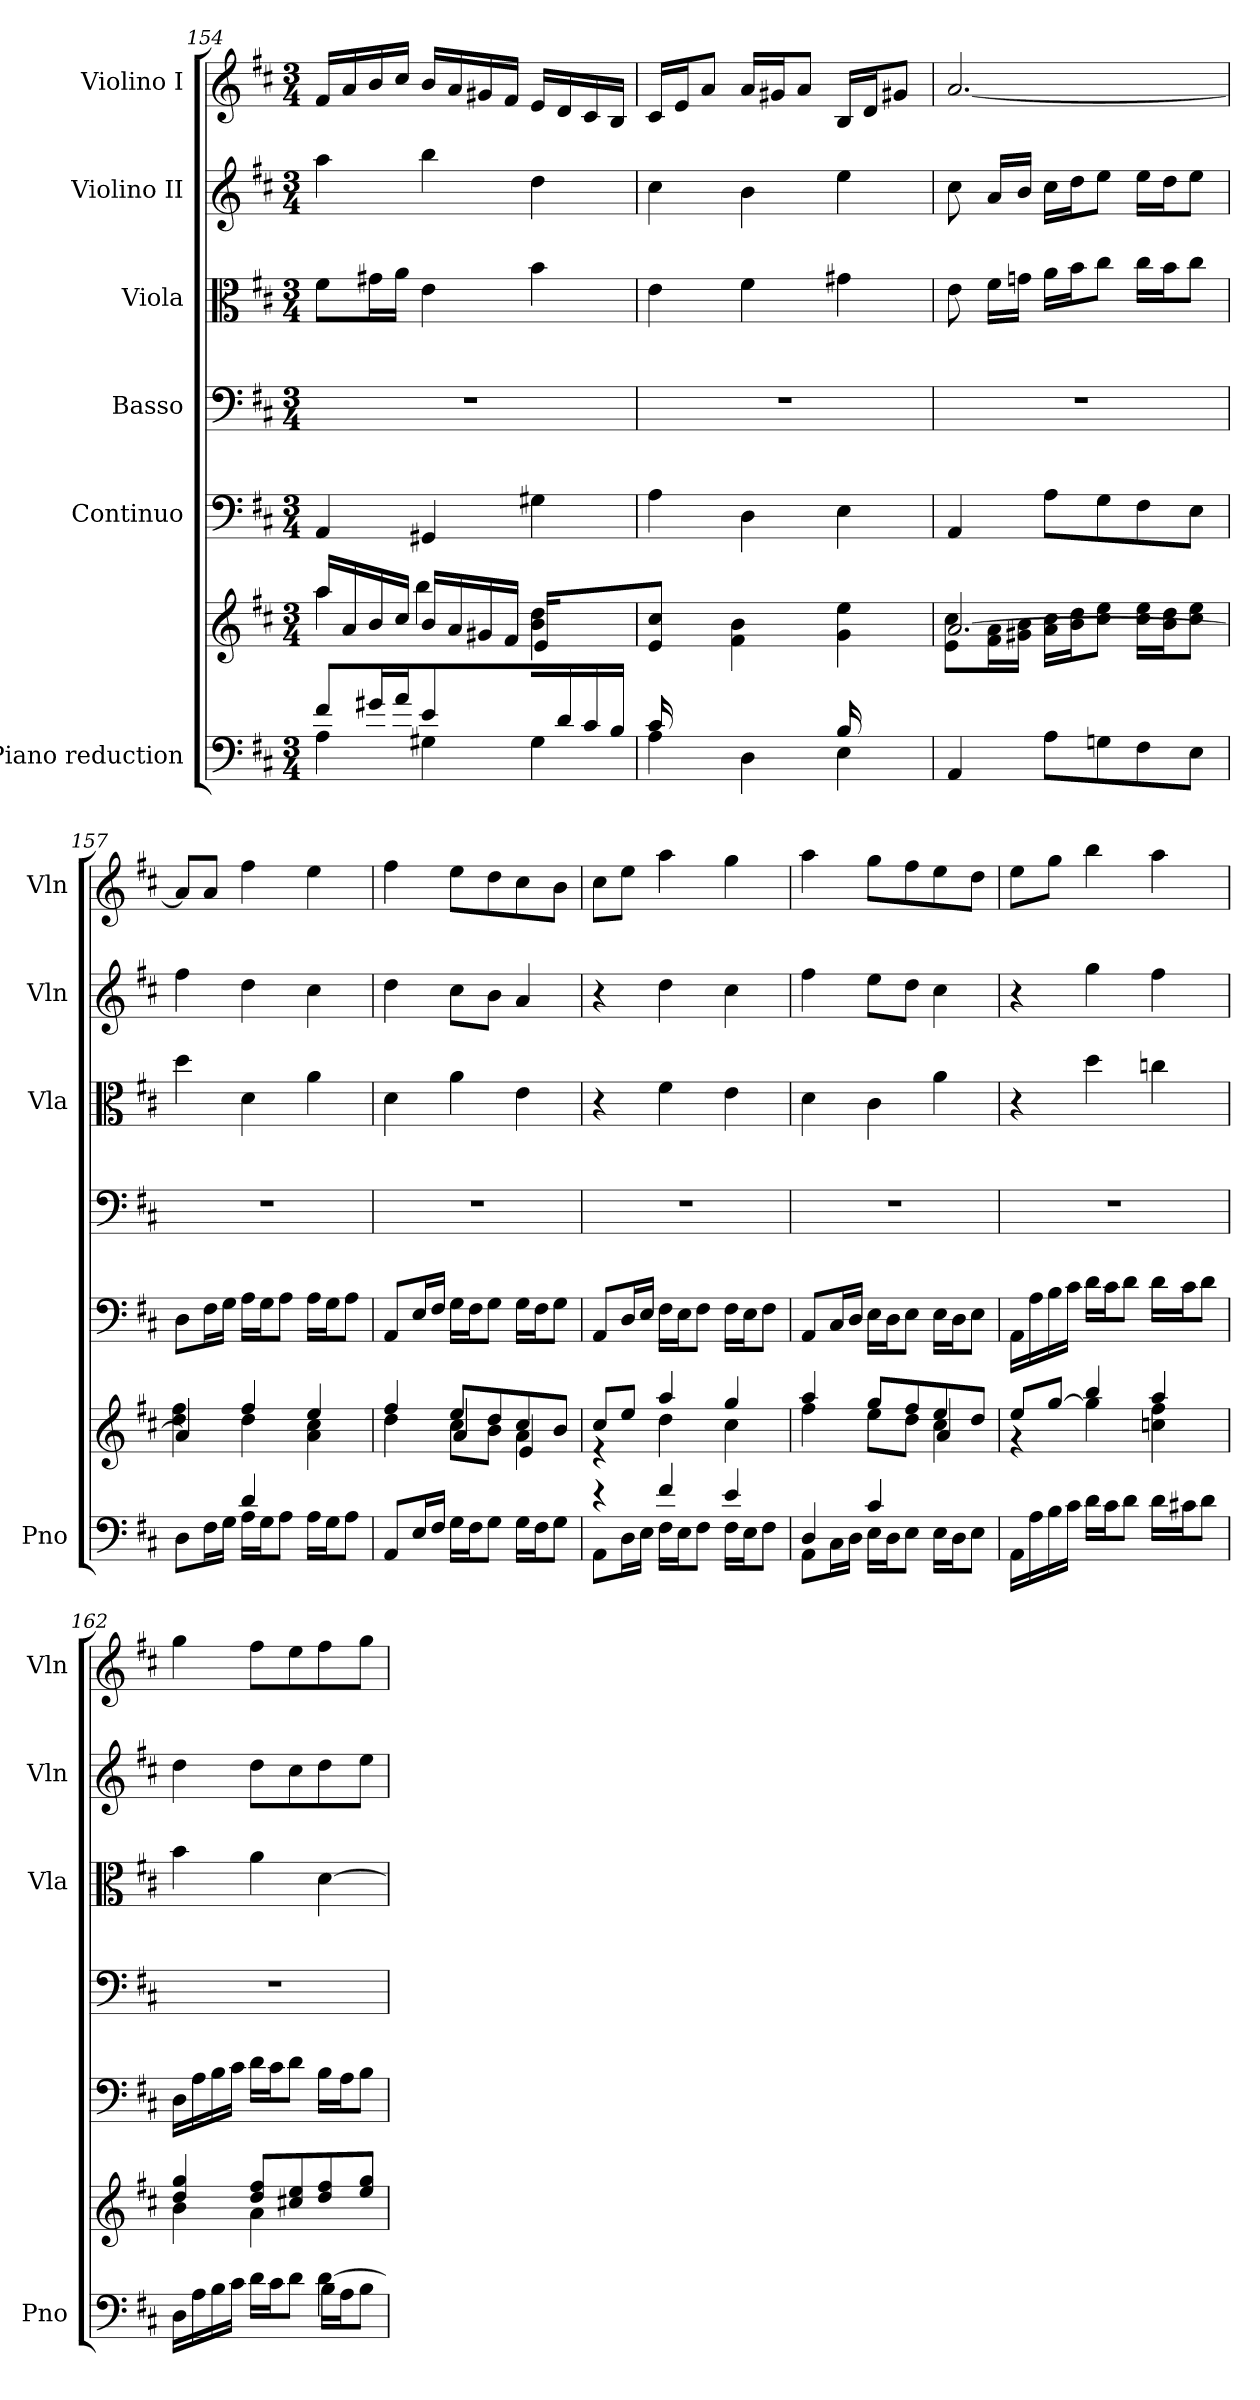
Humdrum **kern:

**kern	**kern	**kern	**kern	**kern	**kern	**kern
*part6	*part6	*part5	*part4	*part3	*part2	*part1
*staff7	*staff6	*staff5	*staff4	*staff3	*staff2	*staff1
*I"Piano reduction	*	*I"Continuo	*I"Basso	*I"Viola	*I"Violino II	*I"Violino I
*I'Pno	*	*	*	*I'Vla	*I'Vln	*I'Vln
*clefF4	*clefG2	*clefF4	*clefF4	*clefC3	*clefG2	*clefG2
*k[f#c#]	*k[f#c#]	*k[f#c#]	*k[f#c#]	*k[f#c#]	*k[f#c#]	*k[f#c#]
*M3/4	*M3/4	*M3/4	*M3/4	*M3/4	*M3/4	*M3/4
=154	=154	=154	=154	=154	=154	=154
*^	*^	*	*	*	*	*
*	*	*	*^	*	*	*	*	*
8f#/L	4A\	16aa/LL	4aa\	2ryy	4AA/	2.r	8f#\L	4aa\	16f#/LL
.	.	16a/	.	.	.	.	.	.	16a/
16g#X/L	.	16b/	.	.	.	.	16g#X\L	.	16b/
16a/JJ	.	16cc#/JJ	.	.	.	.	16a\JJ	.	16cc#/JJ
4e/	4G#X\	16b/LL	4bb\	.	4GG#X/	.	4e\	4bb\	16b/LL
.	.	16a/	.	.	.	.	.	.	16a/
.	.	16g#X/	.	.	.	.	.	.	16g#X/
.	.	16f#/JJ	.	.	.	.	.	.	16f#/JJ
16ryy	4G#\	4ryy	4b\ 4dd\	16e/LL	4G#X\	.	4b\	4dd\	16e/LL
16d/	.	.	.	8.ryy	.	.	.	.	16d/
16c#/	.	.	.	.	.	.	.	.	16c#/
16B/JJ	.	.	.	.	.	.	.	.	16B/JJ
*	*	*	*v	*v	*	*	*	*	*
=155	=155	=155	=155	=155	=155	=155	=155	=155
16c#/LL	4A\	16ryy	4e\ 4cc#\	4A\	2.r	4e\	4cc#\	16c#/LL
4..ryy	.	16e/J	.	.	.	.	.	16e/J
.	.	8a/J	.	.	.	.	.	8a/J
.	4D\	16a/LL	4f#\ 4b\	4D\	.	4f#\	4b\	16a/LL
.	.	16g#X/J	.	.	.	.	.	16g#X/J
.	.	8a/J	.	.	.	.	.	8a/J
16B/LL	4E\	16ryy	4g#\ 4ee\	4E\	.	4g#X\	4ee\	16B/LL
8.ryy	.	16d/J	.	.	.	.	.	16d/J
.	.	8g#X/J	.	.	.	.	.	8g#X/J
*v	*v	*	*	*	*	*	*	*
!!LO:PB:g=z
=156	=156	=156	=156	=156	=156	=156	=156
4AA/	[2.a/	8e\ 8cc#\L	4AA/	2.r	8e\	8cc#\	[2.a/
.	.	16f#\ 16a\L	.	.	16f#\LL	16a/LL	.
.	.	16g#X\ 16b\JJ	.	.	16gn\JJ	16b/JJ	.
8A\L	.	16a\ 16cc#\LL	8A\L	.	16a\LL	16cc#\LL	.
.	.	16b\ 16dd\J	.	.	16b\J	16dd\J	.
8Gn\	.	8cc#\ 8ee\J	8G\	.	8cc#\J	8ee\J	.
8F#\	.	16cc#\ 16ee\LL	8F#\	.	16cc#\LL	16ee\LL	.
.	.	16b\ 16dd\J	.	.	16b\J	16dd\J	.
8E\J	.	8cc#\ 8ee\J	8E\J	.	8cc#\J	8ee\J	.
=157	=157	=157	=157	=157	=157	=157	=157
*^	*	*	*	*	*	*	*
4ryy	8D\L	4a/]	4dd\ 4ff#\	8D\L	2.r	4dd\	4ff#\	8a/L]
.	16F#\L	.	.	16F#\L	.	.	.	8a/J
.	16G\JJ	.	.	16G\JJ	.	.	.	.
4d/	16A\LL	4ff#/	4dd\	16A\LL	.	4d\	4dd\	4ff#\
.	16G\J	.	.	16G\J	.	.	.	.
.	8A\J	.	.	8A\J	.	.	.	.
4ryy	16A\LL	4ee/	4a\ 4cc#\	16A\LL	.	4a\	4cc#\	4ee\
.	16G\J	.	.	16G\J	.	.	.	.
.	8A\J	.	.	8A\J	.	.	.	.
*v	*v	*	*	*	*	*	*	*
=158	=158	=158	=158	=158	=158	=158	=158
*	*	*^	*	*	*	*	*
8AA/L	4ff#/	4dd\	4ryy	8AA/L	2.r	4d\	4dd\	4ff#\
16E/L	.	.	.	16E/L	.	.	.	.
16F#/JJ	.	.	.	16F#/JJ	.	.	.	.
16G\LL	8ee/L	8cc#\L	4a/	16G\LL	.	4a\	8cc#\L	8ee\L
16F#\J	.	.	.	16F#\J	.	.	.	.
8G\J	8dd/	8b\J	.	8G\J	.	.	8b\J	8dd\
16G\LL	8cc#/	4a\	4e/	16G\LL	.	4e\	4a/	8cc#\
16F#\J	.	.	.	16F#\J	.	.	.	.
8G\J	8b/J	.	.	8G\J	.	.	.	8b\J
*	*	*v	*v	*	*	*	*	*
=159	=159	=159	=159	=159	=159	=159	=159
*^	*	*	*	*	*	*	*
4r	8AA\L	8cc#/L	4r	8AA/L	2.r	4r	4r	8cc#\L
.	16D\L	8ee/J	.	16D/L	.	.	.	8ee\J
.	16E\JJ	.	.	16E/JJ	.	.	.	.
4f#/	16F#\LL	4aa/	4dd\	16F#\LL	.	4f#\	4dd\	4aa\
.	16E\J	.	.	16E\J	.	.	.	.
.	8F#\J	.	.	8F#\J	.	.	.	.
4e/	16F#\LL	4gg/	4cc#\	16F#\LL	.	4e\	4cc#\	4gg\
.	16E\J	.	.	16E\J	.	.	.	.
.	8F#\J	.	.	8F#\J	.	.	.	.
=160	=160	=160	=160	=160	=160	=160	=160	=160
*	*	*	*^	*	*	*	*	*
4D/	8AA\L	4aa/	4ff#\	2ryy	8AA/L	2.r	4d\	4ff#\	4aa\
.	16C#\L	.	.	.	16C#/L	.	.	.	.
.	16D\JJ	.	.	.	16D/JJ	.	.	.	.
4c#/	16E\LL	8gg/L	8ee\L	.	16E\LL	.	4c#\	8ee\L	8gg\L
.	16D\J	.	.	.	16D\J	.	.	.	.
.	8E\J	8ff#/	8dd\J	.	8E\J	.	.	8dd\J	8ff#\
4ryy	16E\LL	8ee/	4cc#\	4a/	16E\LL	.	4a\	4cc#\	8ee\
.	16D\J	.	.	.	16D\J	.	.	.	.
.	8E\J	8dd/J	.	.	8E\J	.	.	.	8dd\J
*v	*v	*	*	*	*	*	*	*	*
*	*	*v	*v	*	*	*	*	*
=161	=161	=161	=161	=161	=161	=161	=161
16AA\LL	8ee/L	4r	16AA\LL	2.r	4r	4r	8ee\L
16A\	.	.	16A\	.	.	.	.
16B\	[<8gg/J	.	16B\	.	.	.	8gg\J
16c#\JJ	.	.	16c#\JJ	.	.	.	.
16d\LL	4bb/	4gg\]	16d\LL	.	4dd\	4gg\	4bb\
16c#\J	.	.	16c#\J	.	.	.	.
8d\J	.	.	8d\J	.	.	.	.
16d\LL	4aa/	4ccn\ 4ff#\	16d\LL	.	4ccn\	4ff#\	4aa\
16c#X\J	.	.	16c#\J	.	.	.	.
8d\J	.	.	8d\J	.	.	.	.
!!LO:LB:g=z
=162	=162	=162	=162	=162	=162	=162	=162
*^	*	*	*	*	*	*	*
2ryy	16D\LL	4dd/ 4gg/	4b\	16D\LL	2.r	4b\	4dd\	4gg\
.	16A\	.	.	16A\	.	.	.	.
.	16B\	.	.	16B\	.	.	.	.
.	16c#\JJ	.	.	16c#\JJ	.	.	.	.
.	16d\LL	8dd/ 8ff#/L	4a\	16d\LL	.	4a\	8dd\L	8ff#\L
.	16c#\J	.	.	16c#\J	.	.	.	.
.	8d\J	8cc#X/ 8ee/	.	8d\J	.	.	8cc#\	8ee\
[4d\	16B\LL	8dd/ 8ff#/	4ryy	16B\LL	.	[4d\	8dd\	8ff#\
.	16A\J	.	.	16A\J	.	.	.	.
.	8B\J	8ee/ 8gg/J	.	8B\J	.	.	8ee\J	8gg\J
*v	*v	*	*	*	*	*	*	*
*	*v	*v	*	*	*	*	*
=	=	=	=	=	=	=
*-	*-	*-	*-	*-	*-	*-
